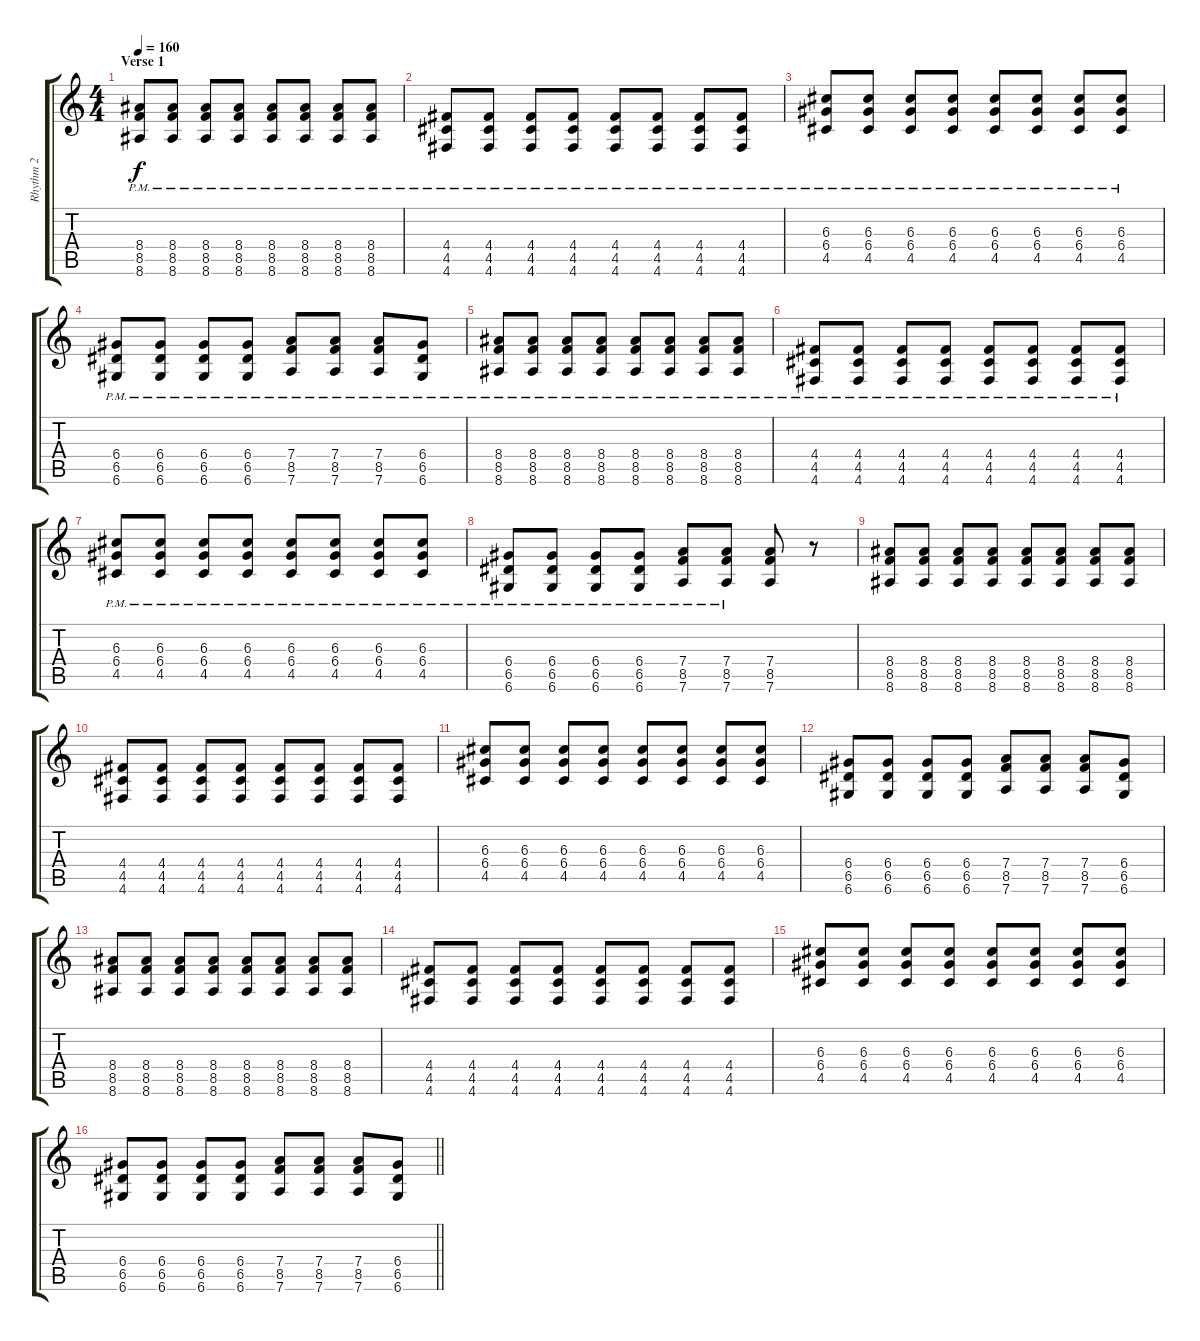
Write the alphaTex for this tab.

\track ("Rhythm 2" "Rhythm 2") {instrument overdrivenguitar}
\staff {score tabs}
\tuning (E4 B3 G3 D3 A2 D2) {hide}
\ts (4 4)
\section ("" "Verse 1")
\tempo 160
\clef g2
\ks c
(8.4{pm} 8.5{pm} 8.6{pm}).8{dy f} (8.4{pm} 8.5{pm} 8.6{pm}).8 (8.4{pm} 8.5{pm} 8.6{pm}).8 (8.4{pm} 8.5{pm} 8.6{pm}).8 (8.4{pm} 8.5{pm} 8.6{pm}).8 (8.4{pm} 8.5{pm} 8.6{pm}).8 (8.4{pm} 8.5{pm} 8.6{pm}).8 (8.4{pm} 8.5{pm} 8.6{pm}).8 |
(4.4{pm} 4.5{pm} 4.6{pm}).8 (4.4{pm} 4.5{pm} 4.6{pm}).8 (4.4{pm} 4.5{pm} 4.6{pm}).8 (4.4{pm} 4.5{pm} 4.6{pm}).8 (4.4{pm} 4.5{pm} 4.6{pm}).8 (4.4{pm} 4.5{pm} 4.6{pm}).8 (4.4{pm} 4.5{pm} 4.6{pm}).8 (4.4{pm} 4.5{pm} 4.6{pm}).8 |
(6.3{pm} 6.4{pm} 4.5{pm}).8 (6.3{pm} 6.4{pm} 4.5{pm}).8 (6.3{pm} 6.4{pm} 4.5{pm}).8 (6.3{pm} 6.4{pm} 4.5{pm}).8 (6.3{pm} 6.4{pm} 4.5{pm}).8 (6.3{pm} 6.4{pm} 4.5{pm}).8 (6.3{pm} 6.4{pm} 4.5{pm}).8 (6.3{pm} 6.4{pm} 4.5{pm}).8 |
(6.4{pm} 6.5{pm} 6.6{pm}).8 (6.4{pm} 6.5{pm} 6.6{pm}).8 (6.4{pm} 6.5{pm} 6.6{pm}).8 (6.4{pm} 6.5{pm} 6.6{pm}).8 (7.4{pm} 8.5{pm} 7.6{pm}).8 (7.4{pm} 8.5{pm} 7.6{pm}).8 (7.4{pm} 8.5{pm} 7.6{pm}).8 (6.4{pm} 6.5{pm} 6.6{pm}).8 |
(8.4{pm} 8.5{pm} 8.6{pm}).8 (8.4{pm} 8.5{pm} 8.6{pm}).8 (8.4{pm} 8.5{pm} 8.6{pm}).8 (8.4{pm} 8.5{pm} 8.6{pm}).8 (8.4{pm} 8.5{pm} 8.6{pm}).8 (8.4{pm} 8.5{pm} 8.6{pm}).8 (8.4{pm} 8.5{pm} 8.6{pm}).8 (8.4{pm} 8.5{pm} 8.6{pm}).8 |
(4.4{pm} 4.5{pm} 4.6{pm}).8 (4.4{pm} 4.5{pm} 4.6{pm}).8 (4.4{pm} 4.5{pm} 4.6{pm}).8 (4.4{pm} 4.5{pm} 4.6{pm}).8 (4.4{pm} 4.5{pm} 4.6{pm}).8 (4.4{pm} 4.5{pm} 4.6{pm}).8 (4.4{pm} 4.5{pm} 4.6{pm}).8 (4.4{pm} 4.5{pm} 4.6{pm}).8 |
(6.3{pm} 6.4{pm} 4.5{pm}).8 (6.3{pm} 6.4{pm} 4.5{pm}).8 (6.3{pm} 6.4{pm} 4.5{pm}).8 (6.3{pm} 6.4{pm} 4.5{pm}).8 (6.3{pm} 6.4{pm} 4.5{pm}).8 (6.3{pm} 6.4{pm} 4.5{pm}).8 (6.3{pm} 6.4{pm} 4.5{pm}).8 (6.3{pm} 6.4{pm} 4.5{pm}).8 |
(6.4{pm} 6.5{pm} 6.6{pm}).8 (6.4{pm} 6.5{pm} 6.6{pm}).8 (6.4{pm} 6.5{pm} 6.6{pm}).8 (6.4{pm} 6.5{pm} 6.6{pm}).8 (7.4{pm} 8.5{pm} 7.6).8 (7.4{pm} 8.5 7.6).8 (7.4 8.5 7.6).8 r.8 |
(8.4 8.5 8.6).8 (8.4 8.5 8.6).8 (8.4 8.5 8.6).8 (8.4 8.5 8.6).8 (8.4 8.5 8.6).8 (8.4 8.5 8.6).8 (8.4 8.5 8.6).8 (8.4 8.5 8.6).8 |
(4.4 4.5 4.6).8 (4.4 4.5 4.6).8 (4.4 4.5 4.6).8 (4.4 4.5 4.6).8 (4.4 4.5 4.6).8 (4.4 4.5 4.6).8 (4.4 4.5 4.6).8 (4.4 4.5 4.6).8 |
(6.3 6.4 4.5).8 (6.3 6.4 4.5).8 (6.3 6.4 4.5).8 (6.3 6.4 4.5).8 (6.3 6.4 4.5).8 (6.3 6.4 4.5).8 (6.3 6.4 4.5).8 (6.3 6.4 4.5).8 |
(6.4 6.5 6.6).8 (6.4 6.5 6.6).8 (6.4 6.5 6.6).8 (6.4 6.5 6.6).8 (7.4 8.5 7.6).8 (7.4 8.5 7.6).8 (7.4 8.5 7.6).8 (6.4 6.5 6.6).8 |
(8.4 8.5 8.6).8 (8.4 8.5 8.6).8 (8.4 8.5 8.6).8 (8.4 8.5 8.6).8 (8.4 8.5 8.6).8 (8.4 8.5 8.6).8 (8.4 8.5 8.6).8 (8.4 8.5 8.6).8 |
(4.4 4.5 4.6).8 (4.4 4.5 4.6).8 (4.4 4.5 4.6).8 (4.4 4.5 4.6).8 (4.4 4.5 4.6).8 (4.4 4.5 4.6).8 (4.4 4.5 4.6).8 (4.4 4.5 4.6).8 |
(6.3 6.4 4.5).8 (6.3 6.4 4.5).8 (6.3 6.4 4.5).8 (6.3 6.4 4.5).8 (6.3 6.4 4.5).8 (6.3 6.4 4.5).8 (6.3 6.4 4.5).8 (6.3 6.4 4.5).8 |
\barLineRight lightlight
(6.4 6.5 6.6).8 (6.4 6.5 6.6).8 (6.4 6.5 6.6).8 (6.4 6.5 6.6).8 (7.4 8.5 7.6).8 (7.4 8.5 7.6).8 (7.4 8.5 7.6).8 (6.4 6.5 6.6).8
